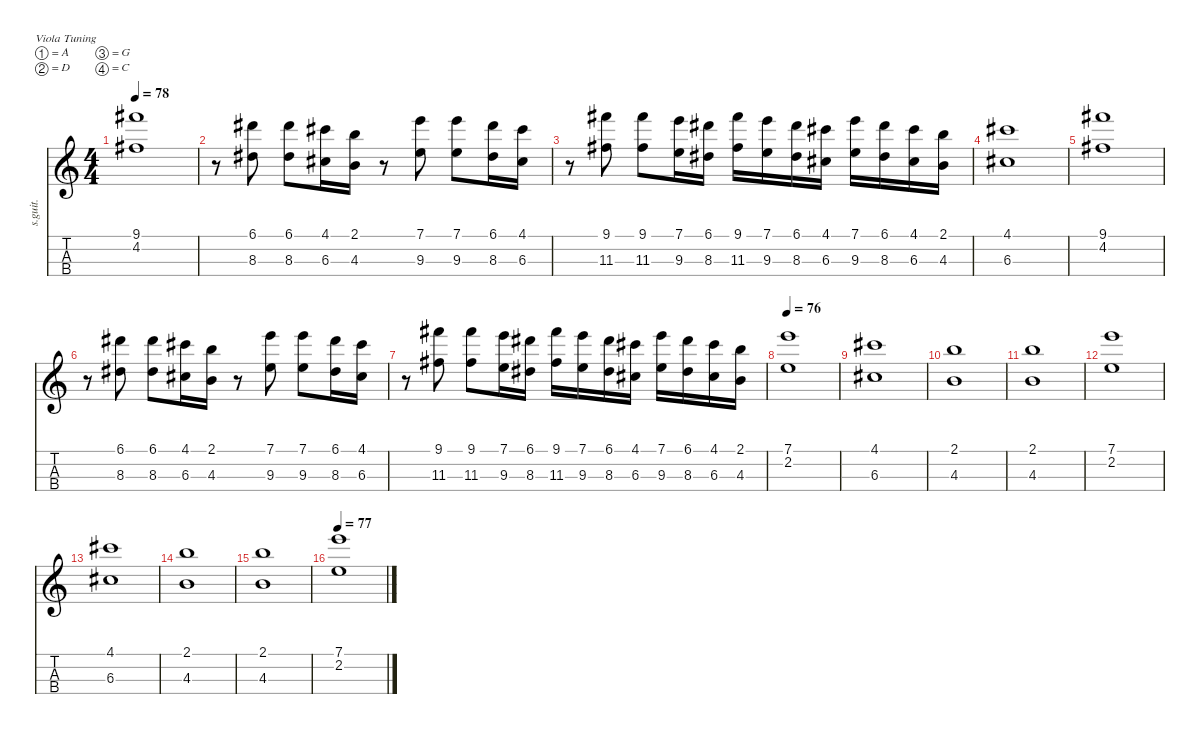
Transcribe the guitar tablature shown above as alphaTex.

\defaultSystemsLayout 4
\hideDynamics
\bracketExtendMode nobrackets
\track (" (Viola 1)" "s.guit.") {instrument viola}
\staff {score tabs}
\tuning (A4 D4 G3 C3)
\displaytranspose 12
\ts (4 4)
\tempo 78
\clef g2
\ks c
(9.1{acc #} 4.2{acc #}).1{lyrics (0 "") lyrics (1 "") lyrics (2 "") lyrics (3 "") lyrics (4 "") dy mf} |
r.8 (6.1{acc #} 8.3{acc #}).8{lyrics (0 "") lyrics (1 "") lyrics (2 "") lyrics (3 "") lyrics (4 "")} (6.1{acc #} 8.3{acc #}).8{lyrics (0 "") lyrics (1 "") lyrics (2 "") lyrics (3 "") lyrics (4 "")} (4.1{acc #} 6.3{acc #}).16{lyrics (0 "") lyrics (1 "") lyrics (2 "") lyrics (3 "") lyrics (4 "")} (2.1 4.3).16{lyrics (0 "") lyrics (1 "") lyrics (2 "") lyrics (3 "") lyrics (4 "")} r.8 (7.1 9.3).8{lyrics (0 "") lyrics (1 "") lyrics (2 "") lyrics (3 "") lyrics (4 "")} (7.1 9.3).8{lyrics (0 "") lyrics (1 "") lyrics (2 "") lyrics (3 "") lyrics (4 "")} (6.1{acc #} 8.3{acc #}).16{lyrics (0 "") lyrics (1 "") lyrics (2 "") lyrics (3 "") lyrics (4 "")} (4.1{acc #} 6.3{acc #}).16{lyrics (0 "") lyrics (1 "") lyrics (2 "") lyrics (3 "") lyrics (4 "")} |
r.8 (9.1{acc #} 11.3{acc #}).8{lyrics (0 "") lyrics (1 "") lyrics (2 "") lyrics (3 "") lyrics (4 "")} (9.1{acc #} 11.3{acc #}).8{lyrics (0 "") lyrics (1 "") lyrics (2 "") lyrics (3 "") lyrics (4 "")} (7.1 9.3).16{lyrics (0 "") lyrics (1 "") lyrics (2 "") lyrics (3 "") lyrics (4 "")} (6.1{acc #} 8.3{acc #}).16{lyrics (0 "") lyrics (1 "") lyrics (2 "") lyrics (3 "") lyrics (4 "")} (9.1{acc #} 11.3{acc #}).16{lyrics (0 "") lyrics (1 "") lyrics (2 "") lyrics (3 "") lyrics (4 "")} (7.1 9.3).16{lyrics (0 "") lyrics (1 "") lyrics (2 "") lyrics (3 "") lyrics (4 "")} (6.1{acc #} 8.3{acc #}).16{lyrics (0 "") lyrics (1 "") lyrics (2 "") lyrics (3 "") lyrics (4 "")} (4.1{acc #} 6.3{acc #}).16{lyrics (0 "") lyrics (1 "") lyrics (2 "") lyrics (3 "") lyrics (4 "")} (7.1 9.3).16{lyrics (0 "") lyrics (1 "") lyrics (2 "") lyrics (3 "") lyrics (4 "")} (6.1{acc #} 8.3{acc #}).16{lyrics (0 "") lyrics (1 "") lyrics (2 "") lyrics (3 "") lyrics (4 "")} (4.1{acc #} 6.3{acc #}).16{lyrics (0 "") lyrics (1 "") lyrics (2 "") lyrics (3 "") lyrics (4 "")} (2.1 4.3).16{lyrics (0 "") lyrics (1 "") lyrics (2 "") lyrics (3 "") lyrics (4 "")} |
(4.1{acc #} 6.3{acc #}).1{lyrics (0 "") lyrics (1 "") lyrics (2 "") lyrics (3 "") lyrics (4 "")} |
(9.1{acc #} 4.2{acc #}).1{lyrics (0 "") lyrics (1 "") lyrics (2 "") lyrics (3 "") lyrics (4 "")} |
r.8 (6.1{acc #} 8.3{acc #}).8{lyrics (0 "") lyrics (1 "") lyrics (2 "") lyrics (3 "") lyrics (4 "")} (6.1{acc #} 8.3{acc #}).8{lyrics (0 "") lyrics (1 "") lyrics (2 "") lyrics (3 "") lyrics (4 "")} (4.1{acc #} 6.3{acc #}).16{lyrics (0 "") lyrics (1 "") lyrics (2 "") lyrics (3 "") lyrics (4 "")} (2.1 4.3).16{lyrics (0 "") lyrics (1 "") lyrics (2 "") lyrics (3 "") lyrics (4 "")} r.8 (7.1 9.3).8{lyrics (0 "") lyrics (1 "") lyrics (2 "") lyrics (3 "") lyrics (4 "")} (7.1 9.3).8{lyrics (0 "") lyrics (1 "") lyrics (2 "") lyrics (3 "") lyrics (4 "")} (6.1{acc #} 8.3{acc #}).16{lyrics (0 "") lyrics (1 "") lyrics (2 "") lyrics (3 "") lyrics (4 "")} (4.1{acc #} 6.3{acc #}).16{lyrics (0 "") lyrics (1 "") lyrics (2 "") lyrics (3 "") lyrics (4 "")} |
r.8 (9.1{acc #} 11.3{acc #}).8{lyrics (0 "") lyrics (1 "") lyrics (2 "") lyrics (3 "") lyrics (4 "")} (9.1{acc #} 11.3{acc #}).8{lyrics (0 "") lyrics (1 "") lyrics (2 "") lyrics (3 "") lyrics (4 "")} (7.1 9.3).16{lyrics (0 "") lyrics (1 "") lyrics (2 "") lyrics (3 "") lyrics (4 "")} (6.1{acc #} 8.3{acc #}).16{lyrics (0 "") lyrics (1 "") lyrics (2 "") lyrics (3 "") lyrics (4 "")} (9.1{acc #} 11.3{acc #}).16{lyrics (0 "") lyrics (1 "") lyrics (2 "") lyrics (3 "") lyrics (4 "")} (7.1 9.3).16{lyrics (0 "") lyrics (1 "") lyrics (2 "") lyrics (3 "") lyrics (4 "")} (6.1{acc #} 8.3{acc #}).16{lyrics (0 "") lyrics (1 "") lyrics (2 "") lyrics (3 "") lyrics (4 "")} (4.1{acc #} 6.3{acc #}).16{lyrics (0 "") lyrics (1 "") lyrics (2 "") lyrics (3 "") lyrics (4 "")} (7.1 9.3).16{lyrics (0 "") lyrics (1 "") lyrics (2 "") lyrics (3 "") lyrics (4 "")} (6.1{acc #} 8.3{acc #}).16{lyrics (0 "") lyrics (1 "") lyrics (2 "") lyrics (3 "") lyrics (4 "")} (4.1{acc #} 6.3{acc #}).16{lyrics (0 "") lyrics (1 "") lyrics (2 "") lyrics (3 "") lyrics (4 "")} (2.1 4.3).16{lyrics (0 "") lyrics (1 "") lyrics (2 "") lyrics (3 "") lyrics (4 "")} |
\tempo 76
(7.1 2.2).1{lyrics (0 "") lyrics (1 "") lyrics (2 "") lyrics (3 "") lyrics (4 "")} |
(4.1{acc #} 6.3{acc #}).1{lyrics (0 "") lyrics (1 "") lyrics (2 "") lyrics (3 "") lyrics (4 "")} |
(2.1 4.3).1{lyrics (0 "") lyrics (1 "") lyrics (2 "") lyrics (3 "") lyrics (4 "")} |
(2.1 4.3).1{lyrics (0 "") lyrics (1 "") lyrics (2 "") lyrics (3 "") lyrics (4 "")} |
(7.1 2.2).1{lyrics (0 "") lyrics (1 "") lyrics (2 "") lyrics (3 "") lyrics (4 "")} |
(4.1{acc #} 6.3{acc #}).1{lyrics (0 "") lyrics (1 "") lyrics (2 "") lyrics (3 "") lyrics (4 "")} |
(2.1 4.3).1{lyrics (0 "") lyrics (1 "") lyrics (2 "") lyrics (3 "") lyrics (4 "")} |
(2.1 4.3).1{lyrics (0 "") lyrics (1 "") lyrics (2 "") lyrics (3 "") lyrics (4 "")} |
\tempo 77
(7.1 2.2).1{lyrics (0 "") lyrics (1 "") lyrics (2 "") lyrics (3 "") lyrics (4 "")}
